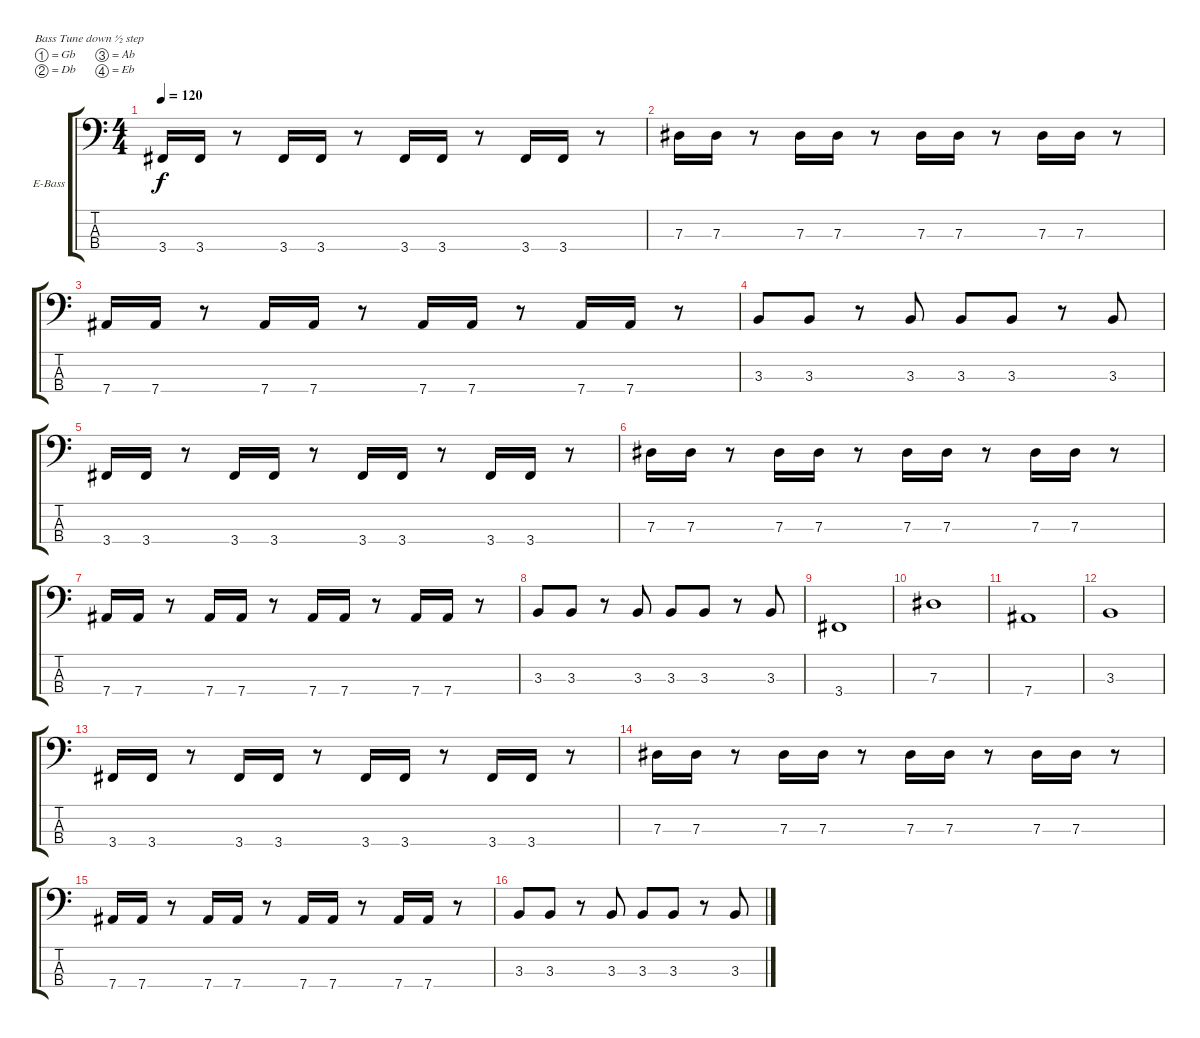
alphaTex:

\bracketExtendMode groupsimilarinstruments
\firstSystemTrackNameOrientation horizontal
\otherSystemsTrackNameOrientation horizontal
\track ("Electric Bass" "E-Bass") {instrument electricbassfinger}
\staff {score tabs}
\tuning (Gb2 Db2 Ab1 Eb1)
\ts (4 4)
\tempo 120
\clef f4
\ks c
3.4.16{dy f} 3.4.16 r.8 3.4.16 3.4.16 r.8 3.4.16 3.4.16 r.8 3.4.16 3.4.16 r.8 |
7.3.16 7.3.16 r.8 7.3.16 7.3.16 r.8 7.3.16 7.3.16 r.8 7.3.16 7.3.16 r.8 |
7.4.16 7.4.16 r.8 7.4.16 7.4.16 r.8 7.4.16 7.4.16 r.8 7.4.16 7.4.16 r.8 |
3.3.8 3.3.8 r.8 3.3.8 3.3.8 3.3.8 r.8 3.3.8 |
3.4.16 3.4.16 r.8 3.4.16 3.4.16 r.8 3.4.16 3.4.16 r.8 3.4.16 3.4.16 r.8 |
7.3.16 7.3.16 r.8 7.3.16 7.3.16 r.8 7.3.16 7.3.16 r.8 7.3.16 7.3.16 r.8 |
7.4.16 7.4.16 r.8 7.4.16 7.4.16 r.8 7.4.16 7.4.16 r.8 7.4.16 7.4.16 r.8 |
3.3.8 3.3.8 r.8 3.3.8 3.3.8 3.3.8 r.8 3.3.8 |
3.4.1 |
7.3.1 |
7.4.1 |
3.3.1 |
3.4.16 3.4.16 r.8 3.4.16 3.4.16 r.8 3.4.16 3.4.16 r.8 3.4.16 3.4.16 r.8 |
7.3.16 7.3.16 r.8 7.3.16 7.3.16 r.8 7.3.16 7.3.16 r.8 7.3.16 7.3.16 r.8 |
7.4.16 7.4.16 r.8 7.4.16 7.4.16 r.8 7.4.16 7.4.16 r.8 7.4.16 7.4.16 r.8 |
3.3.8 3.3.8 r.8 3.3.8 3.3.8 3.3.8 r.8 3.3.8
